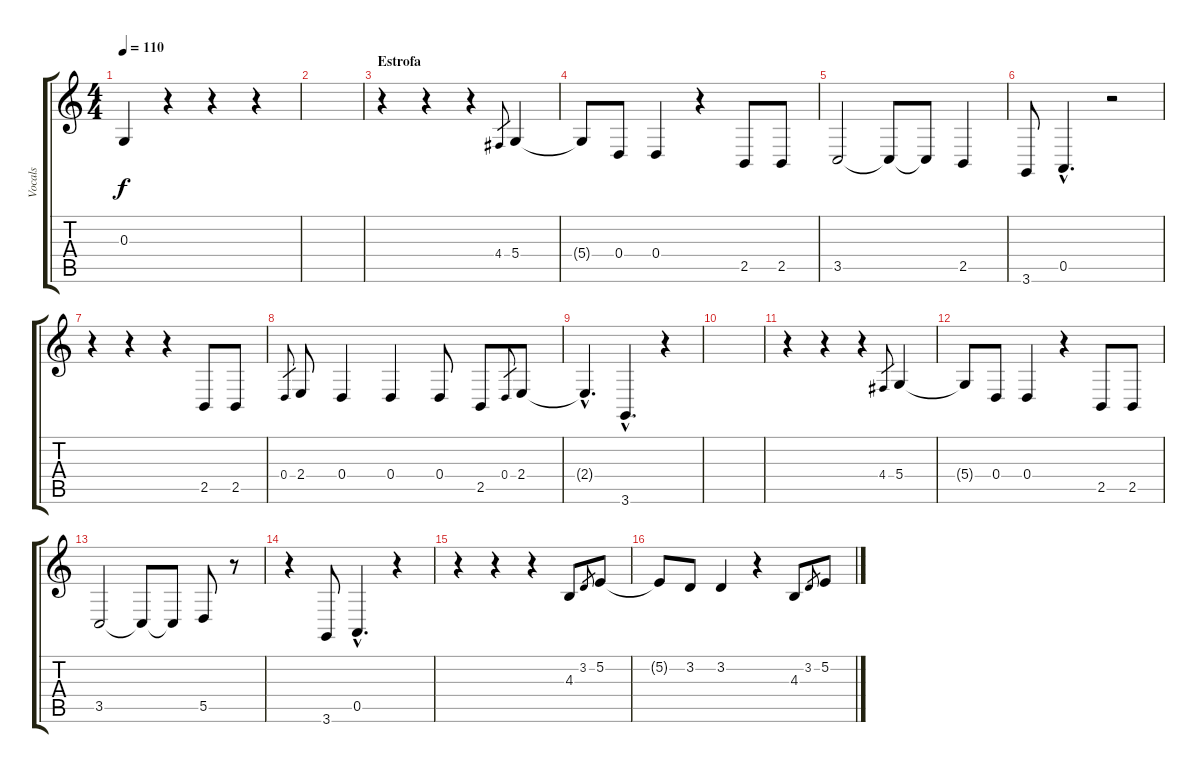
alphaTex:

\track ("Vocals" "Vocals") {instrument drawbarorgan}
\staff {score tabs}
\tuning (E4 B3 G3 D3 A2 E2) {hide}
\ts (4 4)
\tempo 110
\clef g2
\ks c
0.3.4{dy f} r.4 r.4 r.4 |
|
\section ("" "Estrofa")
r.4 r.4 r.4 4.4.8{gr} 5.4.4 |
5.4{t}.8 0.4.8 0.4.4 r.4 2.5.8 2.5.8 |
3.5.2 3.5{t}.8 3.5{t}.8 2.5.4 |
3.6.8 0.5{hac}.4{d} r.2 |
r.4 r.4 r.4 2.5.8 2.5.8 |
0.4.8{gr} 2.4.8 0.4.4 0.4.4 0.4.8 2.5.8 0.4.8{gr} 2.4.8 |
2.4{hac t}.4{d} 3.6{hac}.4{d} r.4 |
|
r.4 r.4 r.4 4.4.8{gr} 5.4.4 |
5.4{t}.8 0.4.8 0.4.4 r.4 2.5.8 2.5.8 |
3.5.2 3.5{t}.8 3.5{t}.8 5.5.8 r.8 |
r.4 3.6.8 0.5{hac}.4{d} r.4 |
r.4 r.4 r.4 4.3.8 3.2.8{gr} 5.2.8 |
5.2{t}.8 3.2.8 3.2.4 r.4 4.3.8 3.2.8{gr} 5.2.8
